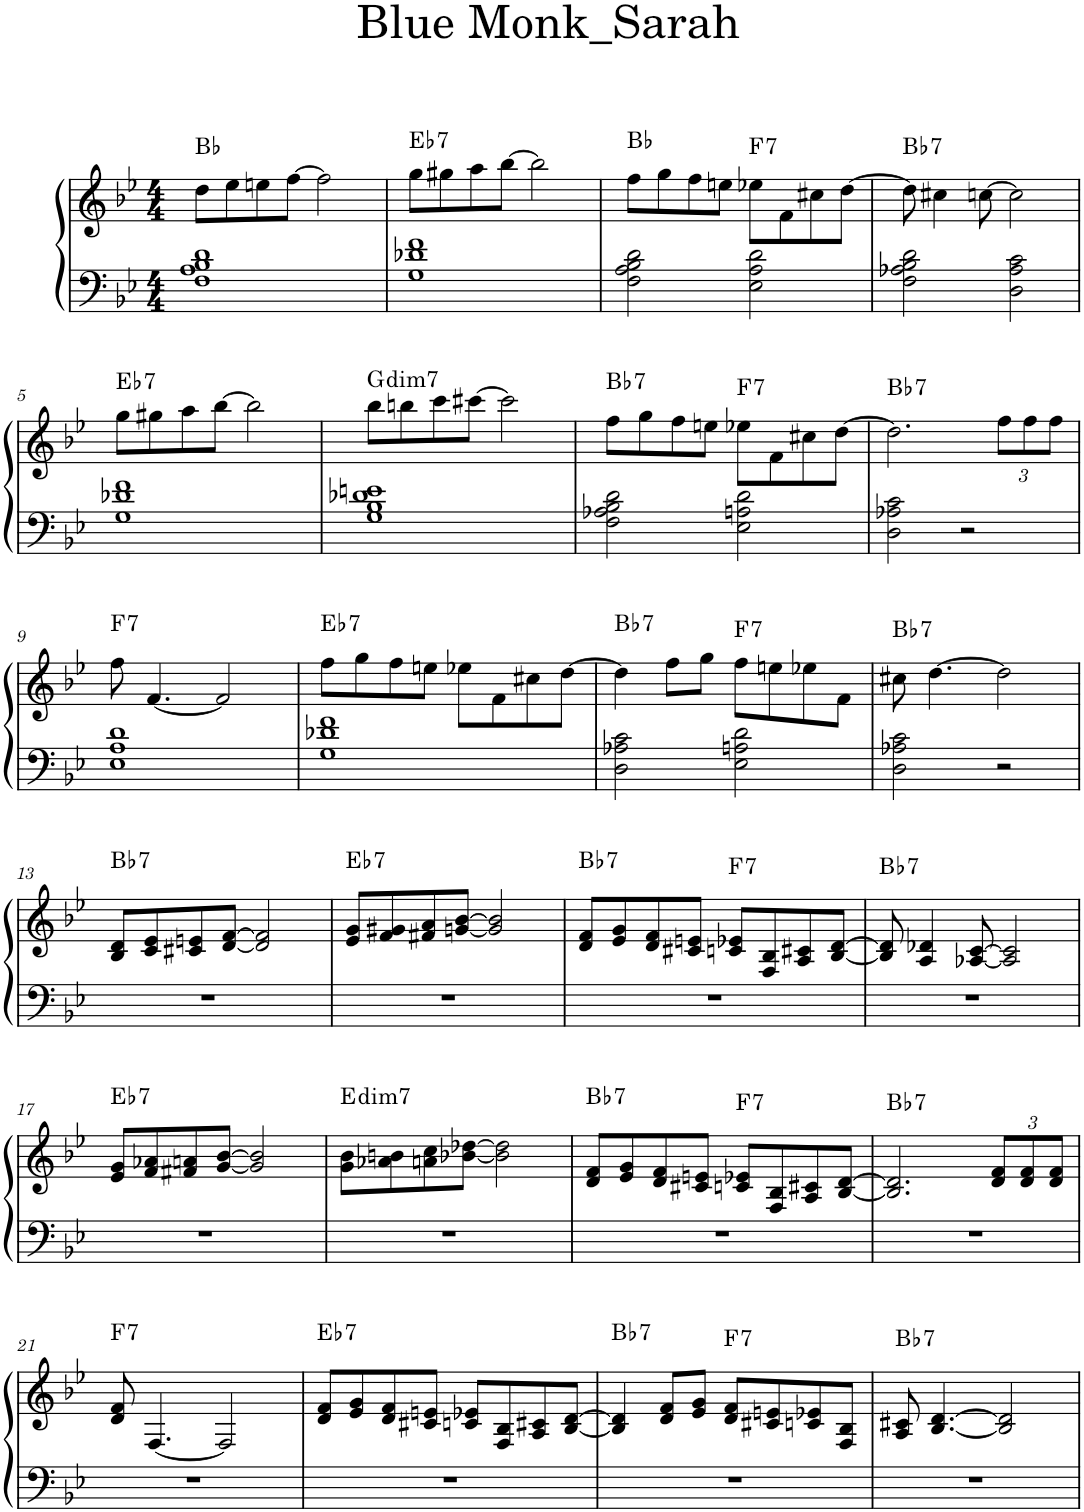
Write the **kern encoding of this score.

**kern	**kern	**harte
*part1	*part1	*part1
*staff2	*staff1	*
*I"Piano	*	*
*I'Pno.	*	*
*clefF4	*clefG2	*
*k[b-e-]	*k[b-e-]	*
*M4/4	*M4/4	*
=1	=1	=1
1F 1A 1B- 1d	8dd\L	Bb:maj
.	8ee-\	.
.	8een\	.
.	[8ff\J	.
.	2ff\]	.
=2	=2	=2
!	!	!LO:H:kt=7
1G 1d-X 1f	8gg\L	Eb:7
.	8gg#X\	.
.	8aa\	.
.	[8bb-\J	.
.	2bb-\]	.
=3	=3	=3
2F\ 2A\ 2B-\ 2d\	8ff\L	Bb:maj
.	8gg\	.
.	8ff\	.
.	8een\J	.
!	!	!LO:H:kt=7
2E-\ 2A\ 2d\	8ee-X\L	F:7
.	8f\	.
.	8cc#X\	.
.	[8dd\J	.
=4	=4	=4
!	!	!LO:H:kt=7
2F\ 2A-X\ 2B-\ 2d\	8dd\]	Bb:7
.	4cc#X\	.
.	[8ccn\	.
2D\ 2A-\ 2c\	2cc\]	.
!!LO:LB:g=z
=5	=5	=5
!	!	!LO:H:kt=7
1G 1d-X 1f	8gg\L	Eb:7
.	8gg#X\	.
.	8aa\	.
.	[8bb-\J	.
.	2bb-\]	.
=6	=6	=6
!	!	!LO:H:kt=dim7
1G 1B- 1d-X 1en	8bb-\L	G:dim7
.	8bbn\	.
.	8ccc\	.
.	[8ccc#X\J	.
.	2ccc#\]	.
=7	=7	=7
!	!	!LO:H:kt=7
2F\ 2A-X\ 2B-\ 2d\	8ff\L	Bb:7
.	8gg\	.
.	8ff\	.
.	8een\J	.
!	!	!LO:H:kt=7
2E-\ 2An\ 2d\	8ee-X\L	F:7
.	8f\	.
.	8cc#X\	.
.	[8dd\J	.
=8	=8	=8
!	!	!LO:H:kt=7
2D\ 2A-X\ 2c\	2.dd\]	Bb:7
2r	.	.
*	*Xbrackettup	*
.	12ff\L	.
.	12ff\	.
.	12ff\J	.
!!LO:LB:g=z
=9	=9	=9
!	!	!LO:H:kt=7
1E- 1A 1d	8ff\	F:7
.	[4.f/	.
.	2f/]	.
=10	=10	=10
!	!	!LO:H:kt=7
1G 1d-X 1f	8ff\L	Eb:7
.	8gg\	.
.	8ff\	.
.	8een\J	.
.	8ee-X\L	.
.	8f\	.
.	8cc#X\	.
.	[8dd\J	.
=11	=11	=11
!	!	!LO:H:kt=7
2D\ 2A-X\ 2c\	4dd\]	Bb:7
.	8ff\L	.
.	8gg\J	.
!	!	!LO:H:kt=7
2E-\ 2An\ 2d\	8ff\L	F:7
.	8een\	.
.	8ee-X\	.
.	8f\J	.
=12	=12	=12
!	!	!LO:H:kt=7
2D\ 2A-X\ 2c\	8cc#X\	Bb:7
.	[4.dd\	.
2r	2dd\]	.
!!LO:LB:g=z
=13	=13	=13
!	!	!LO:H:kt=7
1r	8B-/ 8d/L	Bb:7
.	8c/ 8e-/	.
.	8c#X/ 8en/	.
.	[8d/ [8f/J	.
.	2d/] 2f/]	.
=14	=14	=14
!	!	!LO:H:kt=7
1r	8e-/ 8g/L	Eb:7
.	8f/ 8g#X/	.
.	8f#X/ 8a/	.
.	[8gn/ [8b-/J	.
.	2g/] 2b-/]	.
=15	=15	=15
!	!	!LO:H:kt=7
1r	8d/ 8f/L	Bb:7
.	8e-/ 8g/	.
.	8d/ 8f/	.
.	8c#X/ 8en/J	.
!	!	!LO:H:kt=7
.	8cn/ 8e-X/L	F:7
.	8F/ 8B-/	.
.	8A/ 8c#X/	.
.	[8B-/ [8d/J	.
=16	=16	=16
!	!	!LO:H:kt=7
1r	8B-/] 8d/]	Bb:7
.	4A/ 4d-X/	.
.	[8A-X/ [8c/	.
.	2A-/] 2c/]	.
!!LO:LB:g=z
=17	=17	=17
!	!	!LO:H:kt=7
1r	8e-/ 8g/L	Eb:7
.	8f/ 8a-X/	.
.	8f#X/ 8an/	.
.	[8g/ [8b-/J	.
.	2g/] 2b-/]	.
=18	=18	=18
!	!	!LO:H:kt=dim7
1r	8g\ 8b-\L	E:dim7
.	8a-X\ 8bn\	.
.	8an\ 8cc\	.
.	[8b-X\ [8dd-X\J	.
.	2b-\] 2dd-\]	.
=19	=19	=19
!	!	!LO:H:kt=7
1r	8d/ 8f/L	Bb:7
.	8e-/ 8g/	.
.	8d/ 8f/	.
.	8c#X/ 8en/J	.
!	!	!LO:H:kt=7
.	8cn/ 8e-X/L	F:7
.	8F/ 8B-/	.
.	8A/ 8c#X/	.
.	[8B-/ [8d/J	.
=20	=20	=20
!	!	!LO:H:kt=7
1r	2.B-/] 2.d/]	Bb:7
.	12d/ 12f/L	.
.	12d/ 12f/	.
.	12d/ 12f/J	.
!!LO:LB:g=z
=21	=21	=21
!	!	!LO:H:kt=7
1r	8d/ 8f/	F:7
.	[4.F/	.
.	2F/]	.
=22	=22	=22
!	!	!LO:H:kt=7
1r	8d/ 8f/L	Eb:7
.	8e-/ 8g/	.
.	8d/ 8f/	.
.	8c#X/ 8en/J	.
.	8cn/ 8e-X/L	.
.	8F/ 8B-/	.
.	8A/ 8c#X/	.
.	[8B-/ [8d/J	.
=23	=23	=23
!	!	!LO:H:kt=7
1r	4B-/] 4d/]	Bb:7
.	8d/ 8f/L	.
.	8e-/ 8g/J	.
!	!	!LO:H:kt=7
.	8d/ 8f/L	F:7
.	8c#X/ 8en/	.
.	8cn/ 8e-X/	.
.	8F/ 8B-/J	.
=24	=24	=24
!	!	!LO:H:kt=7
1r	8A/ 8c#X/	Bb:7
.	[4.B-/ [4.d/	.
.	2B-/] 2d/]	.
=	=	=
*-	*-	*-
